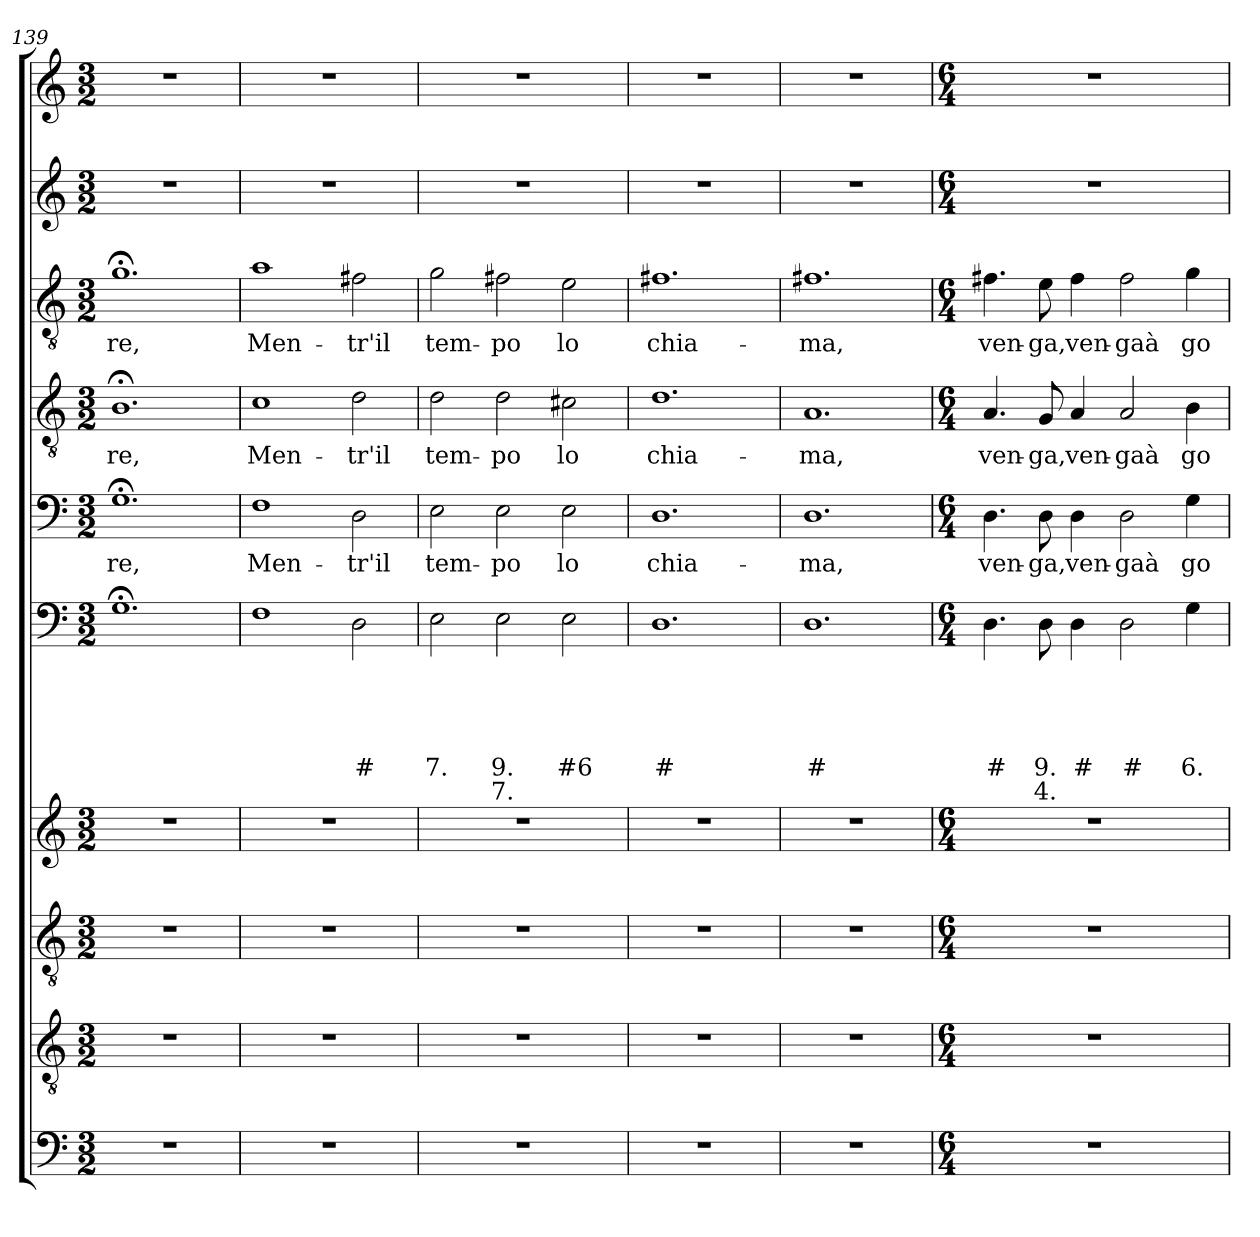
**kern	**kern	**kern	**kern	**kern	**text	**text	**text	**text	**text	**text	**kern	**text	**kern	**text	**kern	**text	**kern	**kern
*part10	*part9	*part8	*part7	*part6	*part6	*part6	*part6	*part6	*part6	*part6	*part5	*part5	*part4	*part4	*part3	*part3	*part2	*part1
*staff10	*staff9	*staff8	*staff7	*staff6	*staff6	*staff6	*staff6	*staff6	*staff6	*staff6	*staff5	*staff5	*staff4	*staff4	*staff3	*staff3	*staff2	*staff1
*clefF4	*clefGv2	*clefGv2	*clefG2	*clefF4	*	*	*	*	*	*	*clefF4	*	*clefGv2	*	*clefGv2	*	*clefG2	*clefG2
*k[]	*k[]	*k[]	*k[]	*k[]	*	*	*	*	*	*	*k[]	*	*k[]	*	*k[]	*	*k[]	*k[]
*C:	*C:	*C:	*C:	*C:	*	*	*	*	*	*	*C:	*	*C:	*	*C:	*	*C:	*C:
*M3/2	*M3/2	*M3/2	*M3/2	*M3/2	*	*	*	*	*	*	*M3/2	*	*M3/2	*	*M3/2	*	*M3/2	*M3/2
=139	=139	=139	=139	=139	=139	=139	=139	=139	=139	=139	=139	=139	=139	=139	=139	=139	=139	=139
1.r	1.r	1.r	1.r	1.G;<	.	.	.	.	.	.	1.G;<	-re,	1.B;<	-re,	1.g;<	-re,	1.r	1.r
=140	=140	=140	=140	=140	=140	=140	=140	=140	=140	=140	=140	=140	=140	=140	=140	=140	=140	=140
1.r	1.r	1.r	1.r	1F	.	.	.	.	.	.	1F	Men-	1c	Men-	1a	Men-	1.r	1.r
.	.	.	.	2D\	.	.	.	.	#	.	2D\	-tr'il	2d\	-tr'il	2f#X\	-tr'il	.	.
=141	=141	=141	=141	=141	=141	=141	=141	=141	=141	=141	=141	=141	=141	=141	=141	=141	=141	=141
1.r	1.r	1.r	1.r	2E\	.	.	.	.	7.	.	2E\	tem-	2d\	tem-	2g\	tem-	1.r	1.r
.	.	.	.	2E\	.	.	.	.	9.	7.	2E\	-po	2d\	-po	2f#X\	-po	.	.
.	.	.	.	2E\	.	.	.	.	#6	.	2E\	lo	2c#X\	lo	2e\	lo	.	.
=142	=142	=142	=142	=142	=142	=142	=142	=142	=142	=142	=142	=142	=142	=142	=142	=142	=142	=142
1.r	1.r	1.r	1.r	1.D	.	.	.	.	#	.	1.D	chia-	1.d	chia-	1.f#X	chia-	1.r	1.r
=143	=143	=143	=143	=143	=143	=143	=143	=143	=143	=143	=143	=143	=143	=143	=143	=143	=143	=143
1.r	1.r	1.r	1.r	1.D	.	.	.	.	#	.	1.D	-ma,	1.A	-ma,	1.f#X	-ma,	1.r	1.r
!!LO:PB:g=z
=144	=144	=144	=144	=144	=144	=144	=144	=144	=144	=144	=144	=144	=144	=144	=144	=144	=144	=144
*M6/4	*M6/4	*M6/4	*M6/4	*M6/4	*	*	*	*	*	*	*M6/4	*	*M6/4	*	*M6/4	*	*M6/4	*M6/4
1.r	1.r	1.r	1.r	4.D\	.	.	.	.	#	.	4.D\	ven-	4.A/	ven-	4.f#X\	ven-	1.r	1.r
.	.	.	.	8D\	.	.	.	.	9.	4.	8D\	-ga,	8G/	-ga,	8e\	-ga,	.	.
.	.	.	.	4D\	.	.	.	.	#	.	4D\	ven-	4A/	ven-	4f#\	ven-	.	.
.	.	.	.	2D\	.	.	.	.	#	.	2D\	-gaà	2A/	-gaà	2f#\	-gaà	.	.
.	.	.	.	4G\	.	.	.	.	6.	.	4G\	go-	4B\	go-	4g\	go-	.	.
=	=	=	=	=	=	=	=	=	=	=	=	=	=	=	=	=	=	=
*-	*-	*-	*-	*-	*-	*-	*-	*-	*-	*-	*-	*-	*-	*-	*-	*-	*-	*-
